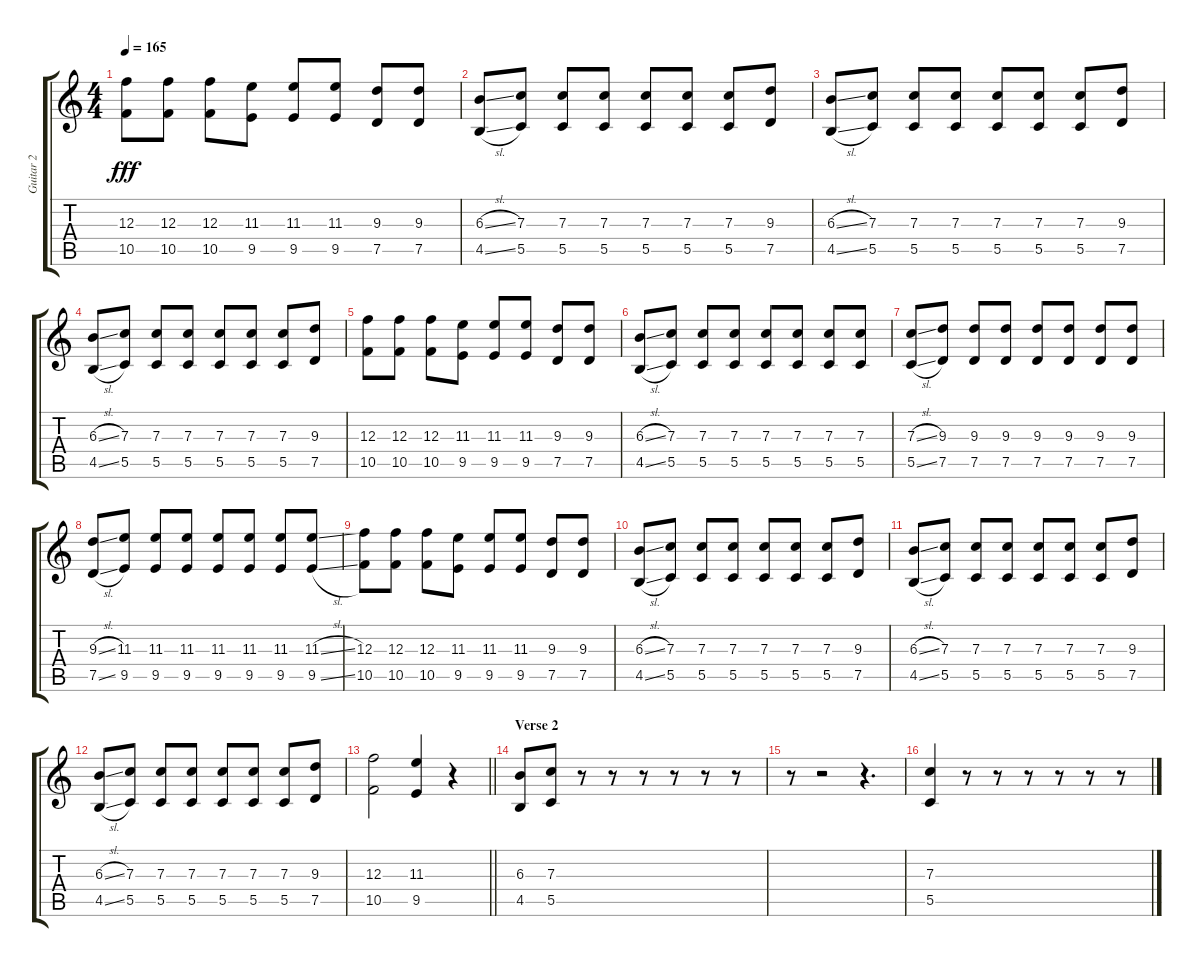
\track ("Guitar 2" "Guitar 2") {instrument distortionguitar}
\staff {score tabs}
\tuning (D4 A3 F3 C3 G2 C2) {hide}
\ts (4 4)
\tempo 165
\clef g2
\ks c
(12.3 10.5).8{dy fff} (12.3 10.5).8 (12.3 10.5).8 (11.3 9.5).8 (11.3 9.5).8 (11.3 9.5).8 (9.3 7.5).8 (9.3 7.5).8 |
(6.3{sl} 4.5{sl}).8 (7.3 5.5).8 (7.3 5.5).8 (7.3 5.5).8 (7.3 5.5).8 (7.3 5.5).8 (7.3 5.5).8 (9.3 7.5).8 |
(6.3{sl} 4.5{sl}).8 (7.3 5.5).8 (7.3 5.5).8 (7.3 5.5).8 (7.3 5.5).8 (7.3 5.5).8 (7.3 5.5).8 (9.3 7.5).8 |
(6.3{sl} 4.5{sl}).8 (7.3 5.5).8 (7.3 5.5).8 (7.3 5.5).8 (7.3 5.5).8 (7.3 5.5).8 (7.3 5.5).8 (9.3 7.5).8 |
(12.3 10.5).8 (12.3 10.5).8 (12.3 10.5).8 (11.3 9.5).8 (11.3 9.5).8 (11.3 9.5).8 (9.3 7.5).8 (9.3 7.5).8 |
(6.3{sl} 4.5{sl}).8 (7.3 5.5).8 (7.3 5.5).8 (7.3 5.5).8 (7.3 5.5).8 (7.3 5.5).8 (7.3 5.5).8 (7.3 5.5).8 |
(7.3{sl} 5.5{sl}).8 (9.3 7.5).8 (9.3 7.5).8 (9.3 7.5).8 (9.3 7.5).8 (9.3 7.5).8 (9.3 7.5).8 (9.3 7.5).8 |
(9.3{sl} 7.5{sl}).8 (11.3 9.5).8 (11.3 9.5).8 (11.3 9.5).8 (11.3 9.5).8 (11.3 9.5).8 (11.3 9.5).8 (11.3{sl} 9.5{sl}).8 |
(12.3 10.5).8 (12.3 10.5).8 (12.3 10.5).8 (11.3 9.5).8 (11.3 9.5).8 (11.3 9.5).8 (9.3 7.5).8 (9.3 7.5).8 |
(6.3{sl} 4.5{sl}).8 (7.3 5.5).8 (7.3 5.5).8 (7.3 5.5).8 (7.3 5.5).8 (7.3 5.5).8 (7.3 5.5).8 (9.3 7.5).8 |
(6.3{sl} 4.5{sl}).8 (7.3 5.5).8 (7.3 5.5).8 (7.3 5.5).8 (7.3 5.5).8 (7.3 5.5).8 (7.3 5.5).8 (9.3 7.5).8 |
(6.3{sl} 4.5{sl}).8 (7.3 5.5).8 (7.3 5.5).8 (7.3 5.5).8 (7.3 5.5).8 (7.3 5.5).8 (7.3 5.5).8 (9.3 7.5).8 |
\barLineRight lightlight
(12.3 10.5).2 (11.3 9.5).4 r.4 |
\section ("" "Verse 2")
(6.3 4.5).8 (7.3 5.5).8 r.8 r.8 r.8 r.8 r.8 r.8 |
r.8 r.2 r.4{d} |
(7.3 5.5).4 r.8 r.8 r.8 r.8 r.8 r.8
